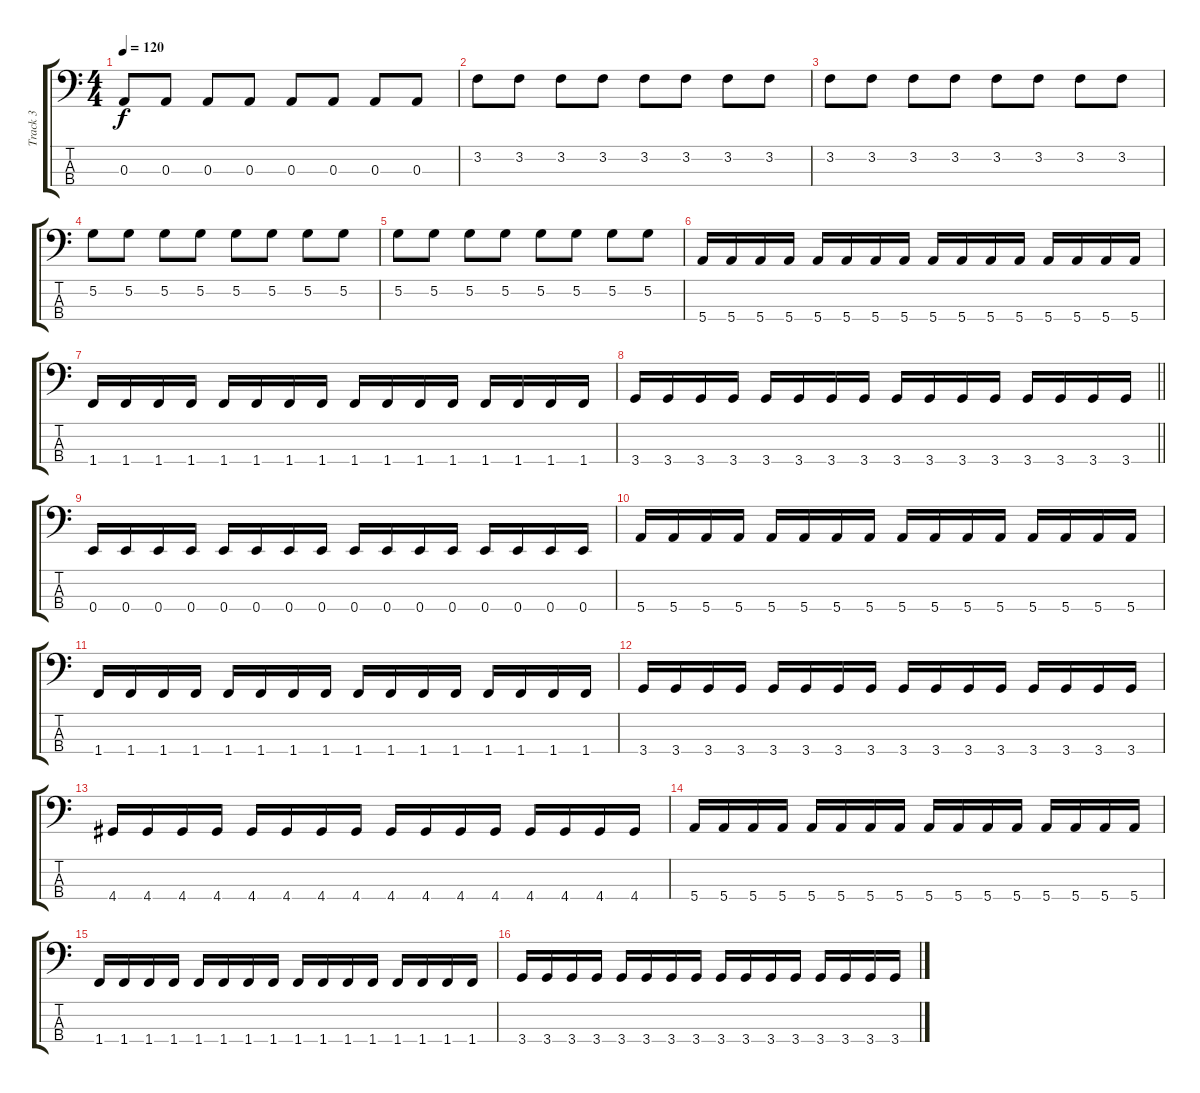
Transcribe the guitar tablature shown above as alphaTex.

\track ("Track 3" "Track 3") {instrument electricbassfinger}
\staff {score tabs}
\tuning (G2 D2 A1 E1) {hide}
\ts (4 4)
\tempo 120
\clef f4
\ks c
0.3.8{dy f} 0.3.8 0.3.8 0.3.8 0.3.8 0.3.8 0.3.8 0.3.8 |
3.2.8 3.2.8 3.2.8 3.2.8 3.2.8 3.2.8 3.2.8 3.2.8 |
3.2.8 3.2.8 3.2.8 3.2.8 3.2.8 3.2.8 3.2.8 3.2.8 |
5.2.8 5.2.8 5.2.8 5.2.8 5.2.8 5.2.8 5.2.8 5.2.8 |
5.2.8 5.2.8 5.2.8 5.2.8 5.2.8 5.2.8 5.2.8 5.2.8 |
5.4.16 5.4.16 5.4.16 5.4.16 5.4.16 5.4.16 5.4.16 5.4.16 5.4.16 5.4.16 5.4.16 5.4.16 5.4.16 5.4.16 5.4.16 5.4.16 |
1.4.16 1.4.16 1.4.16 1.4.16 1.4.16 1.4.16 1.4.16 1.4.16 1.4.16 1.4.16 1.4.16 1.4.16 1.4.16 1.4.16 1.4.16 1.4.16 |
\barLineRight lightlight
3.4.16 3.4.16 3.4.16 3.4.16 3.4.16 3.4.16 3.4.16 3.4.16 3.4.16 3.4.16 3.4.16 3.4.16 3.4.16 3.4.16 3.4.16 3.4.16 |
0.4.16 0.4.16 0.4.16 0.4.16 0.4.16 0.4.16 0.4.16 0.4.16 0.4.16 0.4.16 0.4.16 0.4.16 0.4.16 0.4.16 0.4.16 0.4.16 |
5.4.16 5.4.16 5.4.16 5.4.16 5.4.16 5.4.16 5.4.16 5.4.16 5.4.16 5.4.16 5.4.16 5.4.16 5.4.16 5.4.16 5.4.16 5.4.16 |
1.4.16 1.4.16 1.4.16 1.4.16 1.4.16 1.4.16 1.4.16 1.4.16 1.4.16 1.4.16 1.4.16 1.4.16 1.4.16 1.4.16 1.4.16 1.4.16 |
3.4.16 3.4.16 3.4.16 3.4.16 3.4.16 3.4.16 3.4.16 3.4.16 3.4.16 3.4.16 3.4.16 3.4.16 3.4.16 3.4.16 3.4.16 3.4.16 |
4.4.16 4.4.16 4.4.16 4.4.16 4.4.16 4.4.16 4.4.16 4.4.16 4.4.16 4.4.16 4.4.16 4.4.16 4.4.16 4.4.16 4.4.16 4.4.16 |
5.4.16 5.4.16 5.4.16 5.4.16 5.4.16 5.4.16 5.4.16 5.4.16 5.4.16 5.4.16 5.4.16 5.4.16 5.4.16 5.4.16 5.4.16 5.4.16 |
1.4.16 1.4.16 1.4.16 1.4.16 1.4.16 1.4.16 1.4.16 1.4.16 1.4.16 1.4.16 1.4.16 1.4.16 1.4.16 1.4.16 1.4.16 1.4.16 |
3.4.16 3.4.16 3.4.16 3.4.16 3.4.16 3.4.16 3.4.16 3.4.16 3.4.16 3.4.16 3.4.16 3.4.16 3.4.16 3.4.16 3.4.16 3.4.16
